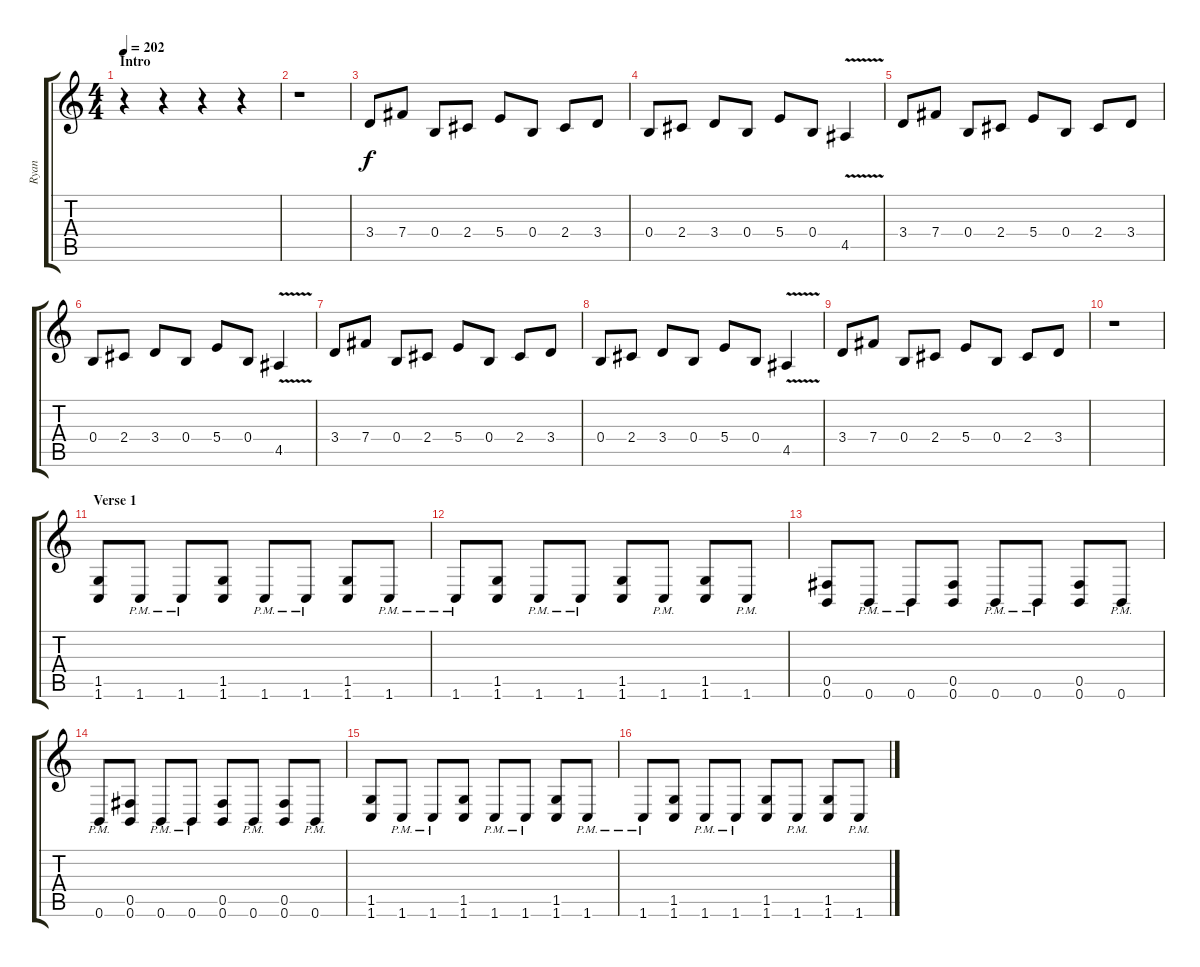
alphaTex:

\track ("Ryan" "Ryan") {instrument distortionguitar}
\staff {score tabs}
\tuning (Db4 Ab3 E3 B2 Gb2 B1) {hide}
\ts (4 4)
\section ("" "Intro")
\tempo 202
\clef g2
\ks c
r.4{dy f instrument distortionguitar} r.4 r.4 r.4 |
r.1 |
3.4.8 7.4.8 0.4.8 2.4.8 5.4.8 0.4.8 2.4.8 3.4.8 |
0.4.8 2.4.8 3.4.8 0.4.8 5.4.8 0.4.8 4.5{v}.4 |
3.4.8 7.4.8 0.4.8 2.4.8 5.4.8 0.4.8 2.4.8 3.4.8 |
0.4.8 2.4.8 3.4.8 0.4.8 5.4.8 0.4.8 4.5{v}.4 |
3.4.8 7.4.8 0.4.8 2.4.8 5.4.8 0.4.8 2.4.8 3.4.8 |
0.4.8 2.4.8 3.4.8 0.4.8 5.4.8 0.4.8 4.5{v}.4 |
3.4.8 7.4.8 0.4.8 2.4.8 5.4.8 0.4.8 2.4.8 3.4.8 |
r.1 |
\section ("" "Verse 1")
(1.5 1.6).8 1.6{pm}.8 1.6{pm}.8 (1.5 1.6).8 1.6{pm}.8 1.6{pm}.8 (1.5 1.6).8 1.6{pm}.8 |
1.6{pm}.8 (1.5 1.6).8 1.6{pm}.8 1.6{pm}.8 (1.5 1.6).8 1.6{pm}.8 (1.5 1.6).8 1.6{pm}.8 |
(0.5 0.6).8 0.6{pm}.8 0.6{pm}.8 (0.5 0.6).8 0.6{pm}.8 0.6{pm}.8 (0.5 0.6).8 0.6{pm}.8 |
0.6{pm}.8 (0.5 0.6).8 0.6{pm}.8 0.6{pm}.8 (0.5 0.6).8 0.6{pm}.8 (0.5 0.6).8 0.6{pm}.8 |
(1.5 1.6).8 1.6{pm}.8 1.6{pm}.8 (1.5 1.6).8 1.6{pm}.8 1.6{pm}.8 (1.5 1.6).8 1.6{pm}.8 |
1.6{pm}.8 (1.5 1.6).8 1.6{pm}.8 1.6{pm}.8 (1.5 1.6).8 1.6{pm}.8 (1.5 1.6).8 1.6{pm}.8
